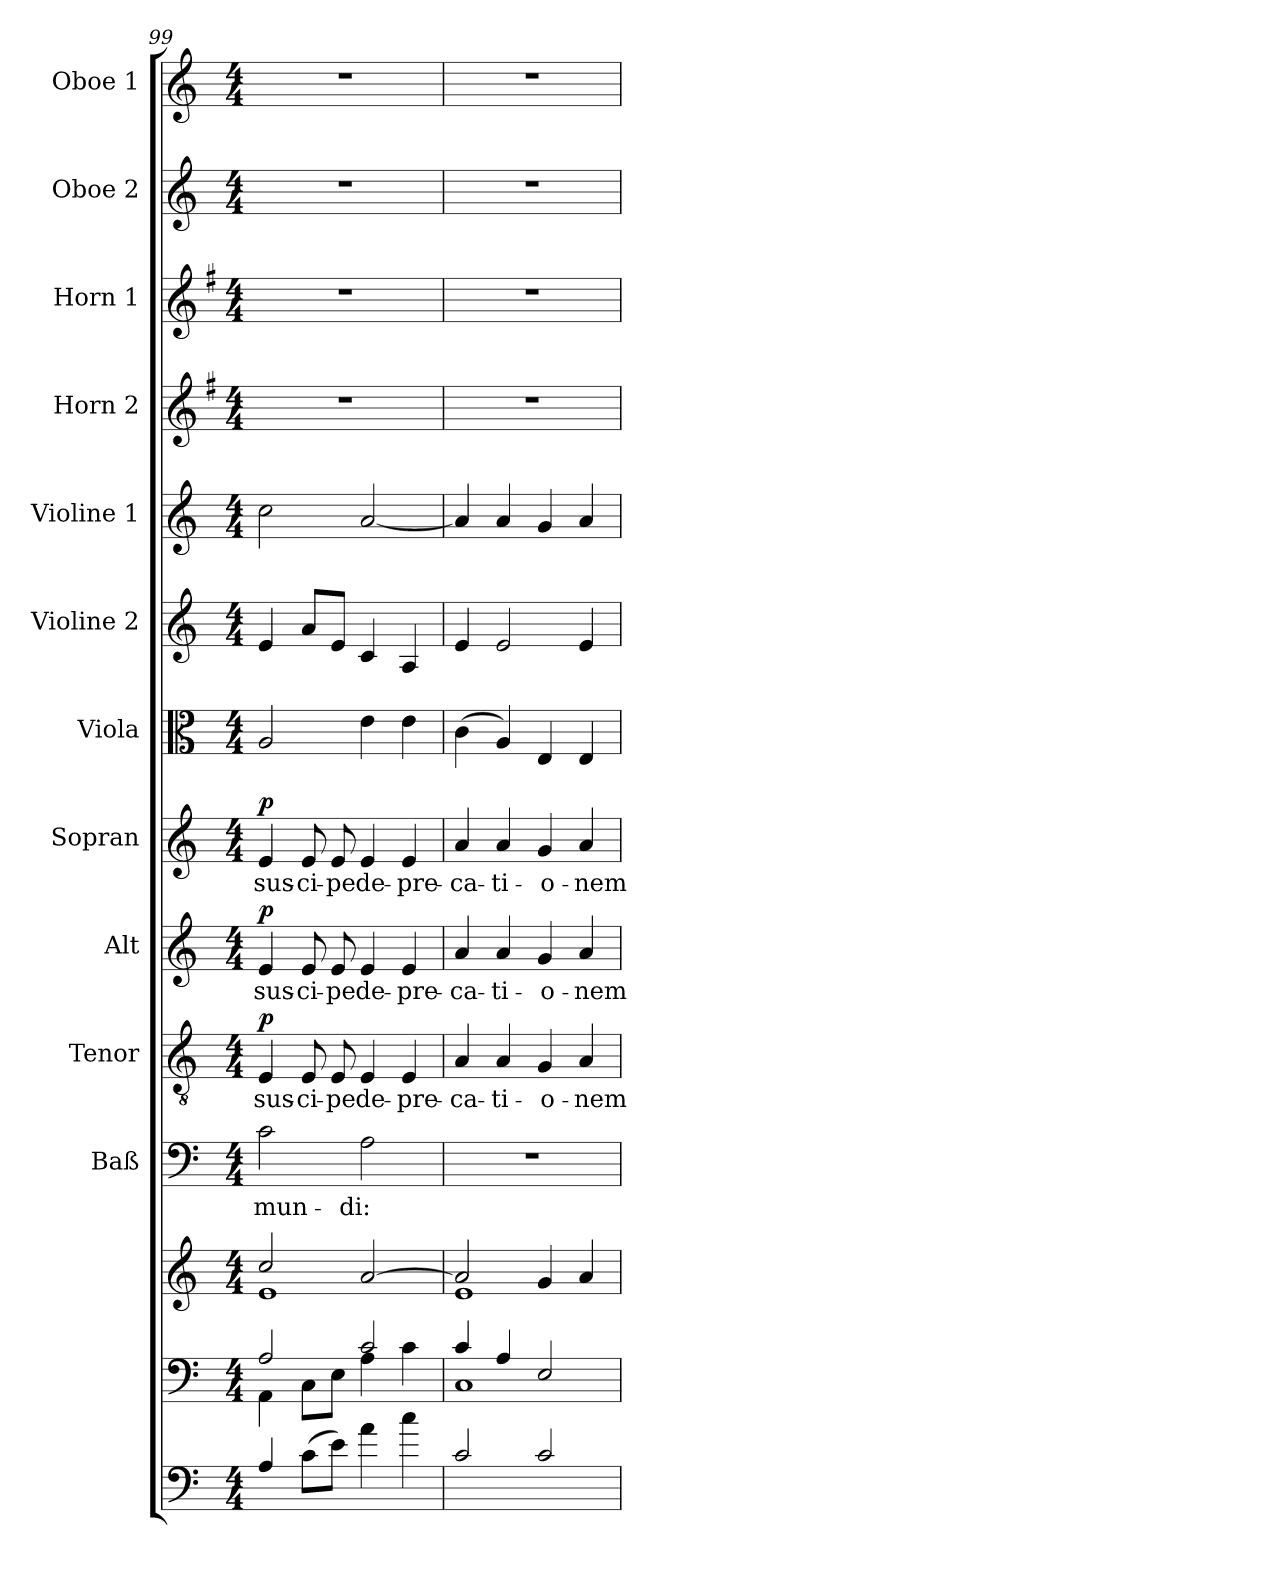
**kern	**kern	**kern	**kern	**text	**kern	**text	**dynam	**kern	**text	**dynam	**kern	**text	**dynam	**kern	**kern	**kern	**kern	**kern	**kern	**kern
*part13	*part12	*part12	*part11	*part11	*part10	*part10	*part10	*part9	*part9	*part9	*part8	*part8	*part8	*part7	*part6	*part5	*part4	*part3	*part2	*part1
*staff14	*staff13	*staff12	*staff11	*staff11	*staff10	*staff10	*staff10	*staff9	*staff9	*staff9	*staff8	*staff8	*staff8	*staff7	*staff6	*staff5	*staff4	*staff3	*staff2	*staff1
*	*	*	*I"Baß	*	*I"Tenor	*	*	*I"Alt	*	*	*I"Sopran	*	*	*I"Viola	*I"Violine 2	*I"Violine 1	*I"Horn 2	*I"Horn 1	*I"Oboe 2	*I"Oboe 1
*	*	*	*I'Baß	*	*I'Ten	*	*	*I'Alt	*	*	*I'Sop	*	*	*I'Vla.	*I'Vln. 2	*I'Vln. 1	*I'Hrn. 2	*I'Hrn. 1	*I'Ob. 2	*I'Ob. 1
*clefF4	*clefF4	*clefG2	*clefF4	*	*clefGv2	*	*	*clefG2	*	*	*clefG2	*	*	*clefC3	*clefG2	*clefG2	*clefG2	*clefG2	*clefG2	*clefG2
*ITrd7c12	*	*	*	*	*	*	*	*	*	*	*	*	*	*	*	*	*ITrd4c7	*ITrd4c7	*	*
*k[]	*k[]	*k[]	*k[]	*	*k[]	*	*	*k[]	*	*	*k[]	*	*	*k[]	*k[]	*k[]	*k[]	*k[]	*k[]	*k[]
*C:	*C:	*C:	*C:	*	*C:	*	*	*C:	*	*	*C:	*	*	*C:	*C:	*C:	*C:	*C:	*C:	*C:
*M4/4	*M4/4	*M4/4	*M4/4	*	*M4/4	*	*	*M4/4	*	*	*M4/4	*	*	*M4/4	*M4/4	*M4/4	*M4/4	*M4/4	*M4/4	*M4/4
=99	=99	=99	=99	=99	=99	=99	=99	=99	=99	=99	=99	=99	=99	=99	=99	=99	=99	=99	=99	=99
*	*^	*^	*	*	*	*	*	*	*	*	*	*	*	*	*	*	*	*	*	*
!	!	!	!	!	!	!LO:LY:b	!	!LO:LY:b	!LO:DY:a	!	!LO:LY:b	!LO:DY:a	!	!LO:LY:b	!LO:DY:a	!	!	!	!	!	!	!
4AA/	2A/	4AA\	2cc/	1e	2c\	mun-	4E/	sus-	p	4e/	sus-	p	4e/	sus-	p	2A/	4e/	2cc\	1r	1r	1r	1r
!	!	!	!	!	!	!	!	!LO:LY:b	!	!	!LO:LY:b	!	!	!LO:LY:b	!	!	!	!	!	!	!	!
(>8C\L	.	8C\L	.	.	.	.	8E/	-ci-	.	8e/	-ci-	.	8e/	-ci-	.	.	8a/L	.	.	.	.	.
!	!	!	!	!	!	!	!	!LO:LY:b	!	!	!LO:LY:b	!	!	!LO:LY:b	!	!	!	!	!	!	!	!
8E\J)	.	8E\J	.	.	.	.	8E/	-pe	.	8e/	-pe	.	8e/	-pe	.	.	8e/J	.	.	.	.	.
!	!	!	!	!	!	!LO:LY:b	!	!LO:LY:b	!	!	!LO:LY:b	!	!	!LO:LY:b	!	!	!	!	!	!	!	!
4A\	2c/	4A\	[>2a/	.	2A\	-di:	4E/	de-	.	4e/	de-	.	4e/	de-	.	4e\	4c/	[2a/	.	.	.	.
!	!	!	!	!	!	!	!	!LO:LY:b	!	!	!LO:LY:b	!	!	!LO:LY:b	!	!	!	!	!	!	!	!
4c\	.	4c\	.	.	.	.	4E/	-pre-	.	4e/	-pre-	.	4e/	-pre-	.	4e\	4A/	.	.	.	.	.
=100	=100	=100	=100	=100	=100	=100	=100	=100	=100	=100	=100	=100	=100	=100	=100	=100	=100	=100	=100	=100	=100	=100
!	!	!	!	!	!	!	!	!LO:LY:b	!	!	!LO:LY:b	!	!	!LO:LY:b	!	!	!	!	!	!	!	!
2C/	4c/	1C	2a/]	1e	1r	.	4A/	-ca-	.	4a/	-ca-	.	4a/	-ca-	.	(>4c\	4e/	4a/]	1r	1r	1r	1r
!	!	!	!	!	!	!	!	!LO:LY:b	!	!	!LO:LY:b	!	!	!LO:LY:b	!	!	!	!	!	!	!	!
.	4A/	.	.	.	.	.	4A/	-ti-	.	4a/	-ti-	.	4a/	-ti-	.	4A/)	2e/	4a/	.	.	.	.
!	!	!	!	!	!	!	!	!LO:LY:b	!	!	!LO:LY:b	!	!	!LO:LY:b	!	!	!	!	!	!	!	!
2C/	2E/	.	4g/	.	.	.	4G/	-o-	.	4g/	-o-	.	4g/	-o-	.	4E/	.	4g/	.	.	.	.
!	!	!	!	!	!	!	!	!LO:LY:b	!	!	!LO:LY:b	!	!	!LO:LY:b	!	!	!	!	!	!	!	!
.	.	.	4a/	.	.	.	4A/	-nem	.	4a/	-nem	.	4a/	-nem	.	4E/	4e/	4a/	.	.	.	.
*	*v	*v	*	*	*	*	*	*	*	*	*	*	*	*	*	*	*	*	*	*	*	*
*	*	*v	*v	*	*	*	*	*	*	*	*	*	*	*	*	*	*	*	*	*	*
=	=	=	=	=	=	=	=	=	=	=	=	=	=	=	=	=	=	=	=	=
*-	*-	*-	*-	*-	*-	*-	*-	*-	*-	*-	*-	*-	*-	*-	*-	*-	*-	*-	*-	*-
